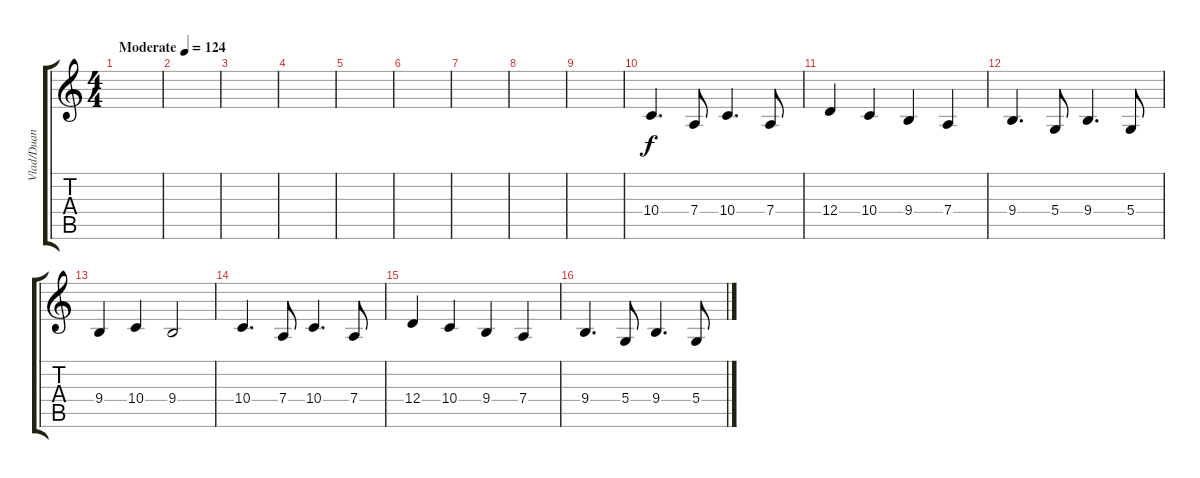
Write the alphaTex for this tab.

\track ("Vlad/Duan M." "Vlad/Duan ") {instrument viola}
\staff {score tabs}
\tuning (E4 B3 G3 D3 A2 E2) {hide}
\ts (4 4)
\tempo (124 "Moderate")
\clef g2
\ks c
|
|
|
|
|
|
|
|
|
10.4.4{d} 7.4.8 10.4.4{d} 7.4.8 |
12.4.4 10.4.4 9.4.4 7.4.4 |
9.4.4{d} 5.4.8 9.4.4{d} 5.4.8 |
9.4.4 10.4.4 9.4.2 |
10.4.4{d} 7.4.8 10.4.4{d} 7.4.8 |
12.4.4 10.4.4 9.4.4 7.4.4 |
9.4.4{d} 5.4.8 9.4.4{d} 5.4.8
